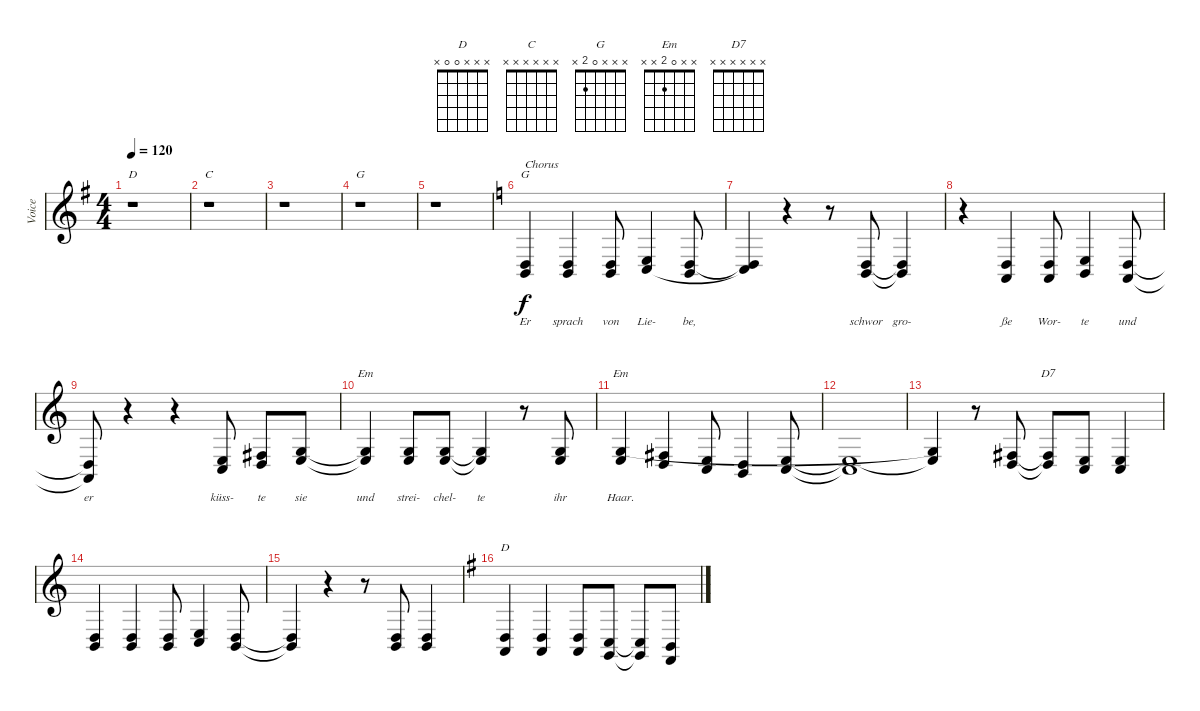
\track ("Voice" "Voice") {instrument clavinet}
\staff {score}
\tuning (E4 B3 G3 D3 A2 E2) {hide}
\chord ("D" x x x x x x)
\chord ("C" x x x x x x)
\chord ("G" x x x x x x)
\chord ("G" x x x 0 2 x)
\chord ("Em" x x x x x x)
\chord ("Em" x x 0 2 x x)
\chord ("D7" x x x x x x)
\chord ("D" x x x 0 0 x)
\ts (4 4)
\tempo 120
\clef g2
\ks g
r.1{ch "D" dy f} |
r.1{ch "C"} |
r.1 |
r.1{ch "G"} |
r.1 |
\ks c
(0.4 2.5).4{ch "G" txt "Chorus" lyrics (0 "Er") lyrics (1 "") lyrics (2 "") lyrics (3 "") lyrics (4 "")} (0.4 2.5).4{lyrics (0 "sprach") lyrics (1 "") lyrics (2 "") lyrics (3 "") lyrics (4 "")} (0.4 2.5).8{lyrics (0 "von") lyrics (1 "") lyrics (2 "") lyrics (3 "") lyrics (4 "")} (2.4 3.5).4{lyrics (0 "Lie-") lyrics (1 "") lyrics (2 "") lyrics (3 "") lyrics (4 "")} (0.4 7.6).8{lyrics (0 "be,") lyrics (1 "") lyrics (2 "") lyrics (3 "") lyrics (4 "")} |
(0.4{t} 3.5{t}).4{lyrics (0 "") lyrics (1 "") lyrics (2 "") lyrics (3 "") lyrics (4 "")} r.4 r.8 (0.4 2.5).8{lyrics (0 "schwor") lyrics (1 "") lyrics (2 "") lyrics (3 "") lyrics (4 "")} (0.4{t} 2.5{t}).4{lyrics (0 "gro-") lyrics (1 "") lyrics (2 "") lyrics (3 "") lyrics (4 "")} |
r.4 (0.4 0.5).4{lyrics (0 "ße") lyrics (1 "") lyrics (2 "") lyrics (3 "") lyrics (4 "")} (0.4 0.5).8{lyrics (0 "Wor-") lyrics (1 "") lyrics (2 "") lyrics (3 "") lyrics (4 "")} (2.4 2.5).4{lyrics (0 "te") lyrics (1 "") lyrics (2 "") lyrics (3 "") lyrics (4 "")} (0.4 0.5).8{lyrics (0 "und") lyrics (1 "") lyrics (2 "") lyrics (3 "") lyrics (4 "")} |
(0.4{t} 0.5{t}).8{lyrics (0 "er") lyrics (1 "") lyrics (2 "") lyrics (3 "") lyrics (4 "")} r.4 r.4 (2.4 3.5).8{lyrics (0 "küss-") lyrics (1 "") lyrics (2 "") lyrics (3 "") lyrics (4 "")} (0.4 9.5).8{lyrics (0 "te") lyrics (1 "") lyrics (2 "") lyrics (3 "") lyrics (4 "")} (0.3 2.4).8{lyrics (0 "sie") lyrics (1 "") lyrics (2 "") lyrics (3 "") lyrics (4 "")} |
(0.3{t} 2.4{t}).4{ch "Em" lyrics (0 "und") lyrics (1 "") lyrics (2 "") lyrics (3 "") lyrics (4 "")} (0.3 2.4).8{lyrics (0 "strei-") lyrics (1 "") lyrics (2 "") lyrics (3 "") lyrics (4 "")} (0.3 2.4).8{lyrics (0 "chel-") lyrics (1 "") lyrics (2 "") lyrics (3 "") lyrics (4 "")} (0.3{t} 2.4{t}).4{lyrics (0 "te") lyrics (1 "") lyrics (2 "") lyrics (3 "") lyrics (4 "")} r.8 (0.3 2.4).8{lyrics (0 "ihr") lyrics (1 "") lyrics (2 "") lyrics (3 "") lyrics (4 "")} |
(0.3 2.4).4{ch "Em" lyrics (0 "Haar.") lyrics (1 "") lyrics (2 "") lyrics (3 "") lyrics (4 "")} (4.4 5.5).4 (2.4 3.5).8 (0.4 2.5).4 (2.4 3.5).8 |
(2.4{t} 3.5{t}).1 |
(0.3{t} 2.4{t}).4 r.8 (4.4 5.5).8 (4.4{t} 5.5{t}).8{ch "D7"} (2.4 3.5).8 (2.4 3.5).4 |
(0.4 2.5).4 (0.4 2.5).4 (0.4 2.5).8 (2.4 3.5).4 (0.4 2.5).8 |
(0.4{t} 2.5{t}).4 r.4 r.8 (0.4 2.5).8 (0.4 2.5).4 |
\ks g
(0.4 0.5).4{ch "D"} (0.4 0.5).4 (0.4 0.5).8 (3.5 3.6).8 (3.5{t} 3.6{t}).8 (2.5 2.6).8
